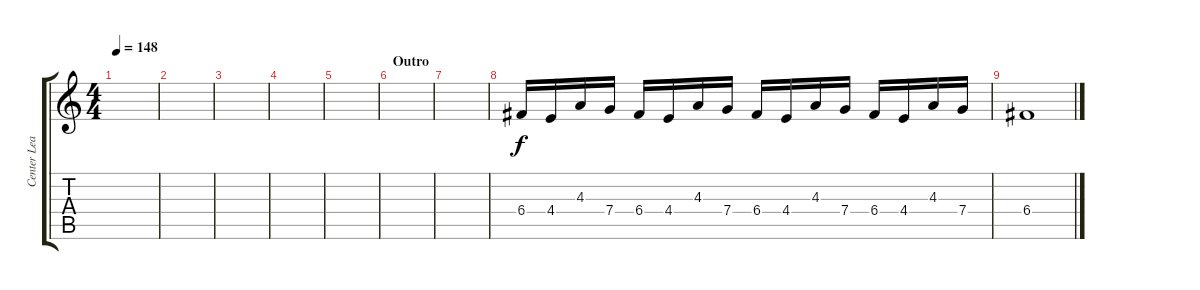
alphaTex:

\track ("Center Lead 2" "Center Lea") {instrument distortionguitar}
\staff {score tabs}
\tuning (D4 A3 F3 C3 G2 C2) {hide}
\ts (4 4)
\tempo 148
\clef g2
\ks c
|
|
|
|
|
\section ("" "Outro")
|
|
6.4.16 4.4.16 4.3.16 7.4.16 6.4.16 4.4.16 4.3.16 7.4.16 6.4.16 4.4.16 4.3.16 7.4.16 6.4.16 4.4.16 4.3.16 7.4.16 |
6.4.1
